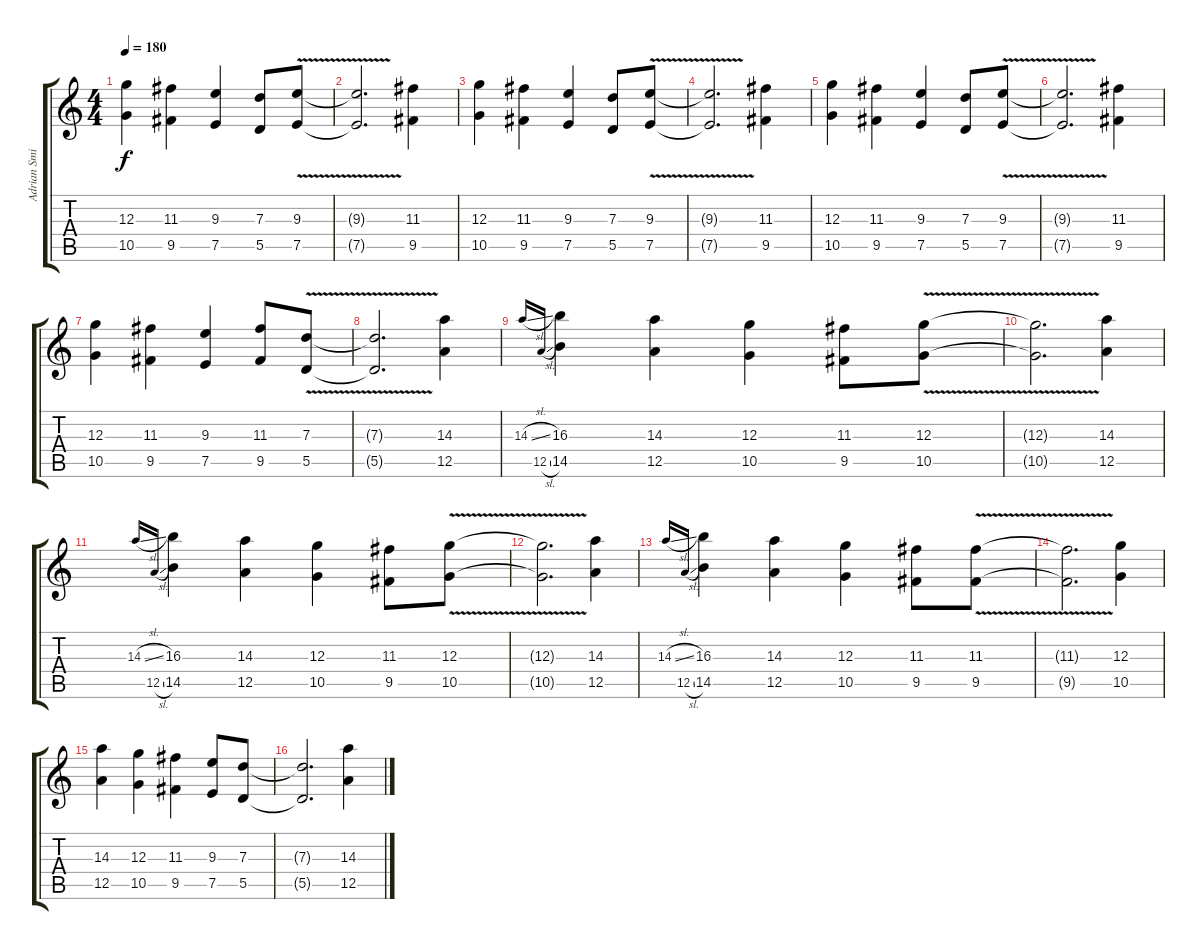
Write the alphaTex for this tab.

\track ("Adrian Smith - Guitar" "Adrian Smi") {instrument overdrivenguitar}
\staff {score tabs}
\tuning (E4 B3 G3 D3 A2 E2) {hide}
\ts (4 4)
\tempo 180
\clef g2
\ks c
(12.3 10.5).4{dy f} (11.3 9.5).4 (9.3 7.5).4 (7.3 5.5).8 (9.3{v} 7.5{v}).8 |
(9.3{t} 7.5{t}).2{d} (11.3 9.5).4 |
(12.3 10.5).4 (11.3 9.5).4 (9.3 7.5).4 (7.3 5.5).8 (9.3{v} 7.5{v}).8 |
(9.3{t} 7.5{t}).2{d} (11.3 9.5).4 |
(12.3 10.5).4 (11.3 9.5).4 (9.3 7.5).4 (7.3 5.5).8 (9.3{v} 7.5{v}).8 |
(9.3{t} 7.5{t}).2{d} (11.3 9.5).4 |
(12.3 10.5).4 (11.3 9.5).4 (9.3 7.5).4 (11.3 9.5).8 (7.3{v} 5.5{v}).8 |
(7.3{t} 5.5{t}).2{d} (14.3 12.5).4 |
14.3{sl}.16{gr onbeat} 12.5{sl}.16{gr onbeat} (16.3 14.5).4 (14.3 12.5).4 (12.3 10.5).4 (11.3 9.5).8 (12.3{v} 10.5{v}).8 |
(12.3{t} 10.5{t}).2{d} (14.3 12.5).4 |
14.3{sl}.16{gr onbeat} 12.5{sl}.16{gr onbeat} (16.3 14.5).4 (14.3 12.5).4 (12.3 10.5).4 (11.3 9.5).8 (12.3{v} 10.5{v}).8 |
(12.3{t} 10.5{t}).2{d} (14.3 12.5).4 |
14.3{sl}.16{gr onbeat} 12.5{sl}.16{gr onbeat} (16.3 14.5).4 (14.3 12.5).4 (12.3 10.5).4 (11.3 9.5).8 (11.3{v} 9.5{v}).8 |
(11.3{t} 9.5{t}).2{d} (12.3 10.5).4 |
(14.3 12.5).4 (12.3 10.5).4 (11.3 9.5).4 (9.3 7.5).8 (7.3 5.5).8 |
(7.3{t} 5.5{t}).2{d} (14.3 12.5).4
